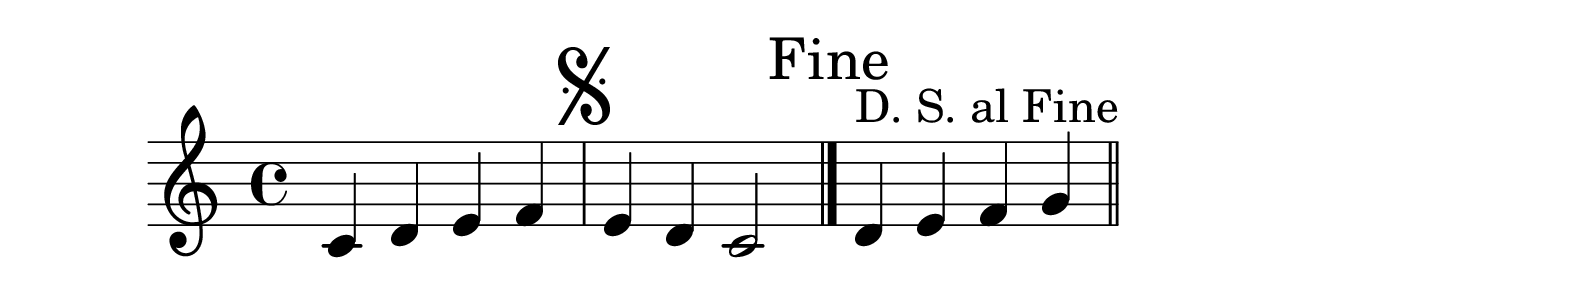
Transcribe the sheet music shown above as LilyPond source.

\version "2.20.0" 

\language "english" 

\header {
}


% \lotusRepeatABA { {A} B }
%		->
%		{A} B {A}
lotusRepeatABA = #(define-music-function (music)
	(ly:music?)
	"The placeholder function to represent a music repeat type AB -> ABA,
		e.g. Da Capo al Fine, Da Segno al Coda, etc.
	"
	music
)



#(set-global-staff-size 40) 

\paper {
	paper-width = 26.94\cm
	paper-height = 25.85\cm
	ragged-last = ##t
}


\score {
	\relative c' {
		c d e f
		\lotusRepeatABA {
			{
				\mark \markup { \musicglyph #"scripts.segno" } e d c2 \mark \markup {Fine}
			}
			\bar "|."
			d4 ^\markup {D. S. al Fine} e f g
		}

		\bar "||"
	}
	
	\layout {
	}
	
	\midi {
	    \tempo 4 = 120
	}
	
}


